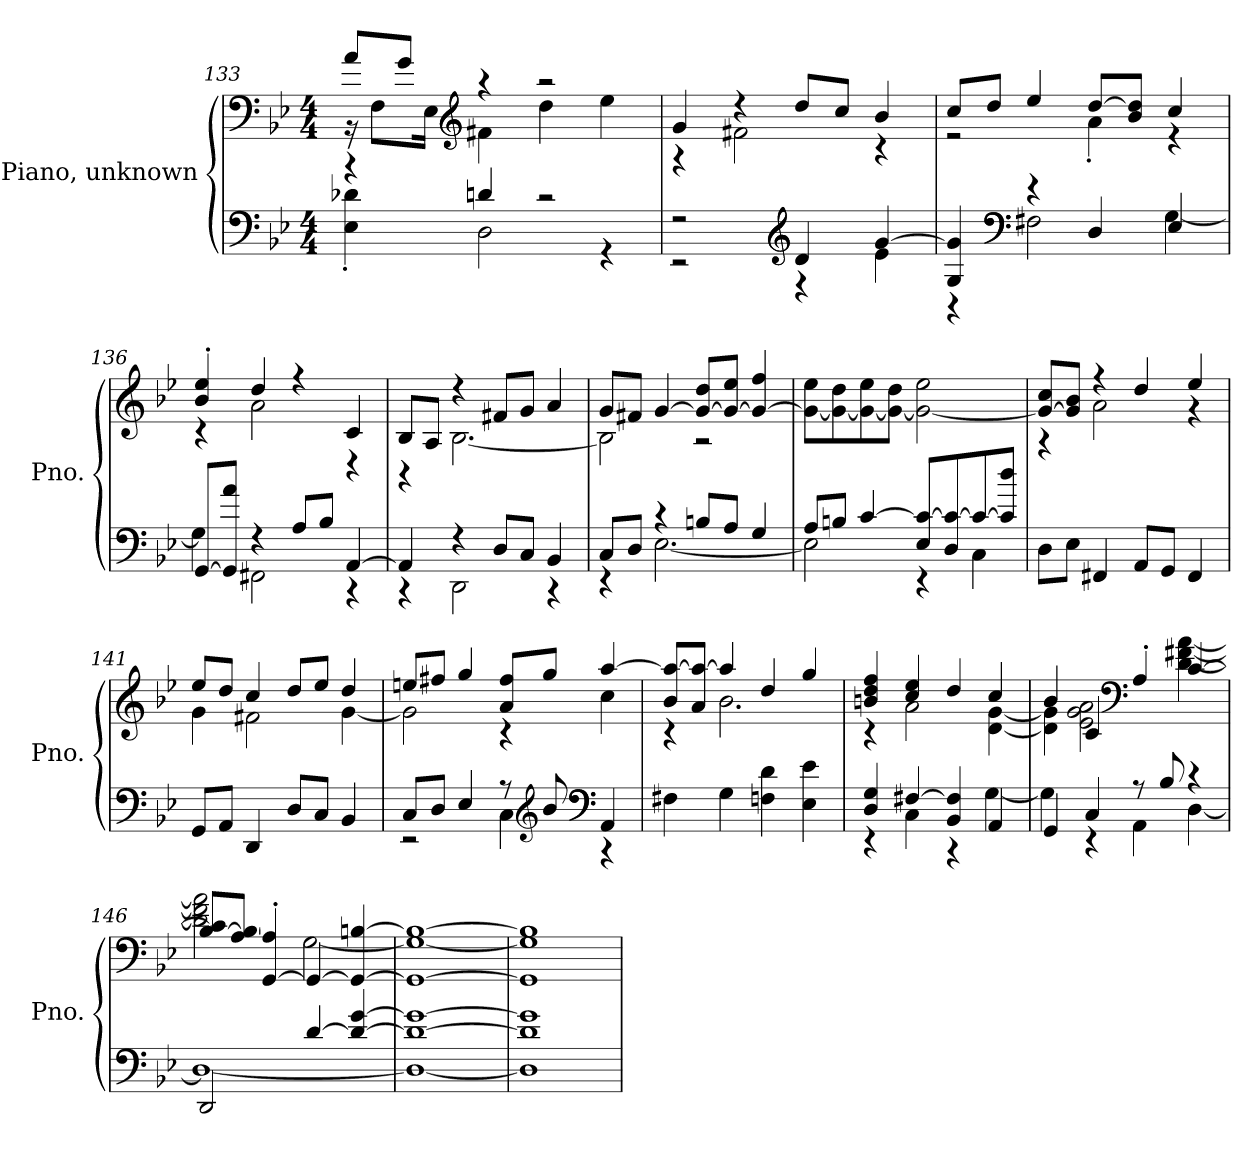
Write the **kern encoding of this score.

**kern	**kern
*part1	*part1
*staff2	*staff1
*I"Piano, unknown	*
*I'Pno.	*
!!LO:LB:g=z
*clefF4	*clefF4
*k[b-e-]	*k[b-e-]
*M4/4	*M4/4
=133	=133
*^	*^
4r	4E-\' 4d-X\'	8a/L	16r
.	.	.	8F\L
.	.	8g/J	.
.	.	.	16E-\Jk
*	*	*clefG2	*
4dn/	2D\	4r	4f#X\
2r	.	2r	4dd\
.	4r	.	4ee-\
=134	=134	=134	=134
2r	2r	4g/	4r
.	.	4r	2f#X\
*clefG2	*	*	*
4d/	4r	8dd/L	.
.	.	8cc/J	.
[4g/	4e-\	4b-/	4r
=135	=135	=135	=135
4G/ 4g/]	4r	8cc/L	2r
.	.	8dd/J	.
*clefF4	*	*	*
4r	2F#X\	4ee-/	.
4D/	.	[8dd/L	4a'\
.	.	8b-/ 8dd/]J	.
4E-/	[4G\	4cc/	4r
=136	=136	=136	=136
[8GG/L	4G\]	4b-/' 4ee-/'	4r
8GG/] 8a/J	.	.	.
4r	2FF#X\	4dd/	2a\
8A/L	.	4r	.
8B-/J	.	.	.
[4AA/	4r	4c/	4r
!!LO:LB:g=z	!!
=137	=137	=137	=137
4AA/]	4r	8B-/L	4r
.	.	8A/J	.
4r	2DD\	4r	[2.B-\
8D/L	.	8f#X/L	.
8C/J	.	8g/J	.
4BB-/	4r	4a/	.
=138	=138	=138	=138
8C/L	4r	8g/L	2B-\]
8D/J	.	8f#X/J	.
4r	[2.E-\	[4g/	.
8Bn/L	.	8g/_ 8dd/L	2r
8A/J	.	8g/_ 8ee-/J	.
4G/	.	4g/_ 4ff/	.
*	*	*v	*v
=139	=139	=139
8A/L	2E-\]	8g\_ 8ee-\L
8Bn/J	.	8g\_ 8dd\
[4c/	.	8g\_ 8ee-\
.	.	8g\_ 8dd\J
8E-/ 8c/_L	4r	2g\_ 2ee-\
8D/ 8c/_	.	.
8c/_	4C\	.
8c/] 8dd/J	.	.
*v	*v	*
=140	=140
*	*^
8D\L	8g/_ 8cc/L	4r
8E-\J	8g/] 8b-/J	.
4FF#X/	4r	2a\
8AA/L	4dd/	.
8GG/J	.	.
4FF#/	4ee-/	4r
!!LO:PB:g=z	!!
=141	=141	=141
8GG/L	8ee-/L	4g\
8AA/J	8dd/J	.
4DD/	4cc/	2f#X\
8D/L	8dd/L	.
8C/J	8ee-/J	.
4BB-/	4dd/	[4g\
=142	=142	=142
*^	*	*
8C/L	2r	8een/L	2g\]
8D/J	.	8ff#X/J	.
4E-/	.	4gg/	.
8r	4C\	8a/ 8ff#/L	4r
*clefG2	*	*	*
8b-/	.	8gg/J	.
*clefF4	*	*	*
4AA/	4r	[4aa/	4cc\
*v	*v	*	*
=143	=143	=143
4F#X\	8b-/ 8aa/_L	4r
.	8a/ 8aa/_J	.
4G\	4aa/]	2.b-\
4Fn\ 4d\	4dd/	.
4E-\ 4e-\	4gg/	.
=144	=144	=144
*^	*	*
4D/ 4G/	4r	4bn/ 4dd/ 4ff/	4r
[4F#X/	4C\	4cc/ 4ee-/	2a\
4BB-/ 4F#/]	4r	4dd/	.
4AA/	[4G\	4cc/	[4d\ [4g\
=145	=145	=145	=145
4GG/	4G\]	4b-/	4d\] 4g\]
4C/	4r	4c/	2e-\ 2g\ 2a\
*	*	*clefF4	*
8r	4AA\	4A'/	.
8B-/	.	.	.
4r	[4D\	[4c/	[4d\ [4f#X\ [4a\
!!LO:LB:g=z	!!
=146	=146	=146	=146
2DD/	1D_	[8B-/ 8c/]L	2d\] 2f#\] 2a\]
.	.	[8A/ 8B-/]J	.
.	.	[4GG/' 4A/]'	.
[4d/	.	4GG/_	[2G\
4d/_ [4g/	.	4GG/_ [4Bn/	.
=147	=147	=147	=147
1d_ 1g_	1D_	1GG_ 1B_	1G_
=148	=148	=148	=148
1d] 1g]	1D]	1GG] 1B]	1G]
*v	*v	*	*
*	*v	*v
=	=
*-	*-
